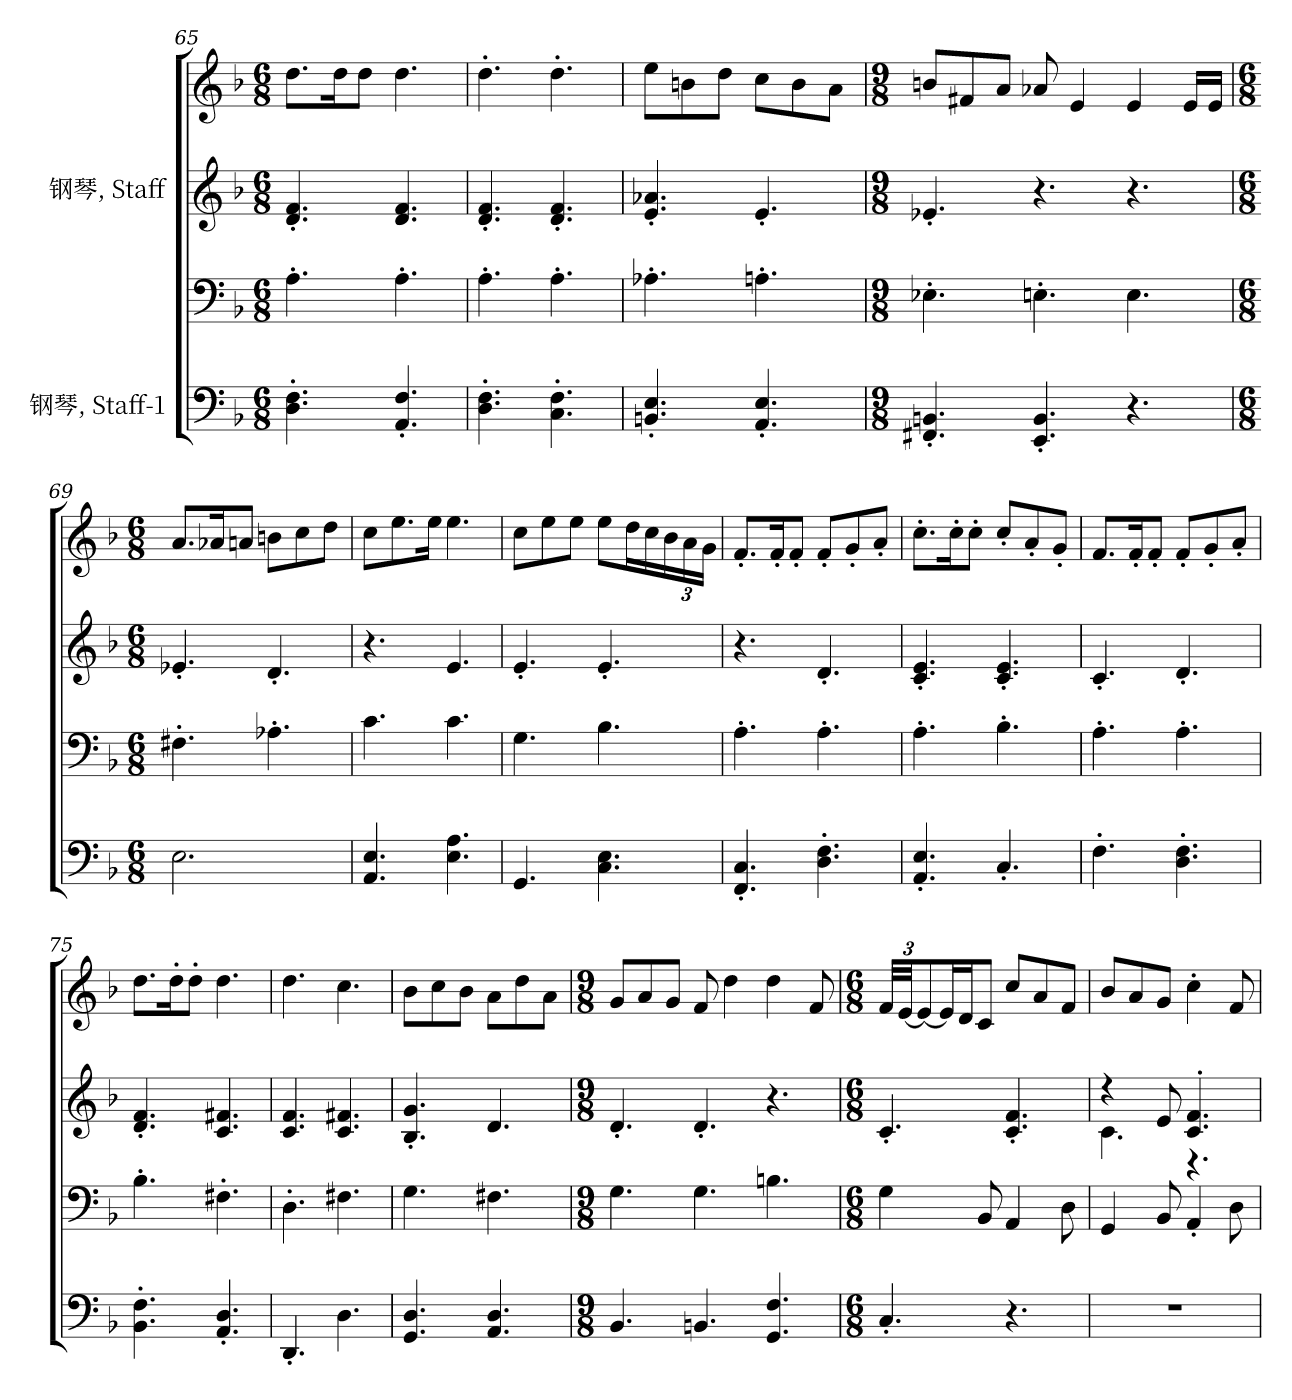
**kern	**kern	**kern	**kern
*part2	*part2	*part1	*part1
*staff4	*staff3	*staff2	*staff1
*I"钢琴, Staff-1	*	*I"钢琴, Staff	*
*clefF4	*clefF4	*clefG2	*clefG2
*k[b-]	*k[b-]	*k[b-]	*k[b-]
*M6/8	*M6/8	*M6/8	*M6/8
=65	=65	=65	=65
4.D\' 4.F\'	4.A'\	4.d/' 4.f/'	8.dd\L
.	.	.	16dd\K
.	.	.	8dd\J
4.AA/' 4.F/'	4.A'\	4.d/ 4.f/	4.dd\
=66	=66	=66	=66
4.D\' 4.F\'	4.A'\	4.d/' 4.f/'	4.dd'\
4.C\' 4.F\'	4.A'\	4.d/' 4.f/'	4.dd'\
=67	=67	=67	=67
4.BBn/' 4.E/'	4.A-X'\	4.e/' 4.a-X/'	8ee\L
.	.	.	8bn\
.	.	.	8dd\J
4.AA/' 4.E/'	4.An'\	4.e'/	8cc\L
.	.	.	8b\
.	.	.	8a\J
!!LO:LB:g=z
=68	=68	=68	=68
*M9/8	*M9/8	*M9/8	*M9/8
4.FF#X/' 4.BBn/'	4.E-X'\	4.e-X'/	8bn/L
.	.	.	8f#X/
.	.	.	8a/J
4.EE/' 4.BB/'	4.En'\	4.r	8a-X/
.	.	.	4e/
4.r	4.E\	4.r	4e/
.	.	.	16e/LL
.	.	.	16e/JJ
=69	=69	=69	=69
*M6/8	*M6/8	*M6/8	*M6/8
2.E\	4.F#X'\	4.e-X'/	8.a/L
.	.	.	16a-X/K
.	.	.	8an/J
.	4.A-X'\	4.d'/	8bn\L
.	.	.	8cc\
.	.	.	8dd\J
=70	=70	=70	=70
4.AA/ 4.E/	4.c\	4.r	8cc\L
.	.	.	8.ee\
.	.	.	16ee\Jk
4.E\ 4.A\	4.c\	4.e/	4.ee\
=71	=71	=71	=71
4.GG/	4.G\	4.e'/	8cc\L
.	.	.	8ee\
.	.	.	8ee\J
4.C\ 4.E\	4.B-\	4.e'/	8ee\L
.	.	.	16dd\L
.	.	.	16cc\
*	*	*	*Xbrackettup
.	.	.	24b-\
.	.	.	24a\
.	.	.	24g\JJ
!!LO:PB:g=z
=72	=72	=72	=72
4.FF/' 4.C/'	4.A'\	4.r	8.f'/L
.	.	.	16f'/K
.	.	.	8f'/J
4.D\' 4.F\'	4.A'\	4.d'/	8f'/L
.	.	.	8g'/
.	.	.	8a'/J
=73	=73	=73	=73
4.AA/' 4.E/'	4.A'\	4.c/' 4.e/'	8.cc'\L
.	.	.	16cc'\K
.	.	.	8cc'\J
4.C'/	4.B-'\	4.c/' 4.e/'	8cc'/L
.	.	.	8a'/
.	.	.	8g'/J
=74	=74	=74	=74
4.F'\	4.A'\	4.c'/	8.f/L
.	.	.	16f'/K
.	.	.	8f'/J
4.D\' 4.F\'	4.A'\	4.d'/	8f'/L
.	.	.	8g'/
.	.	.	8a'/J
=75	=75	=75	=75
4.BB-\' 4.F\'	4.B-'\	4.d/' 4.f/'	8.dd\L
.	.	.	16dd'\K
.	.	.	8dd'\J
4.AA/' 4.D/'	4.F#X'\	4.c/ 4.f#X/	4.dd\
=76	=76	=76	=76
4.DD'/	4.D'\	4.c/ 4.f/	4.dd\
4.D\	4.F#X\	4.c/ 4.f#X/	4.cc\
=77	=77	=77	=77
4.GG/ 4.D/	4.G\	4.B-/' 4.g/'	8b-\L
.	.	.	8cc\
.	.	.	8b-\J
4.AA/ 4.D/	4.F#X\	4.d/	8a\L
.	.	.	8dd\
.	.	.	8a\J
!!LO:LB:g=z
=78	=78	=78	=78
*M9/8	*M9/8	*M9/8	*M9/8
4.BB-/	4.G\	4.d'/	8g/L
.	.	.	8a/
.	.	.	8g/J
4.BBn/	4.G\	4.d'/	8f/
.	.	.	4dd\
4.GG/ 4.F/	4.Bn\	4.r	4dd\
.	.	.	8f/
=79	=79	=79	=79
*M6/8	*M6/8	*M6/8	*M6/8
4.C'/	4G\	4.c'/	48f/LLL
.	.	.	[48e/JJ
.	.	.	12e/_
.	.	.	16e/L]
.	.	.	16d/J
.	8BB-/	.	8c/J
4.r	4AA/	4.c/' 4.f/'	8cc/L
.	.	.	8a/
.	8D\	.	8f/J
=80	=80	=80	=80
*	*	*^	*
2.r	4GG/	4r	4.c\	8b-/L
.	.	.	.	8a/
.	8BB-/	8e/	.	8g/J
.	4AA'/	4.c/' 4.f/'	4.r	4cc'\
.	8D\	.	.	8f/
*	*	*v	*v	*
=	=	=	=
*-	*-	*-	*-
